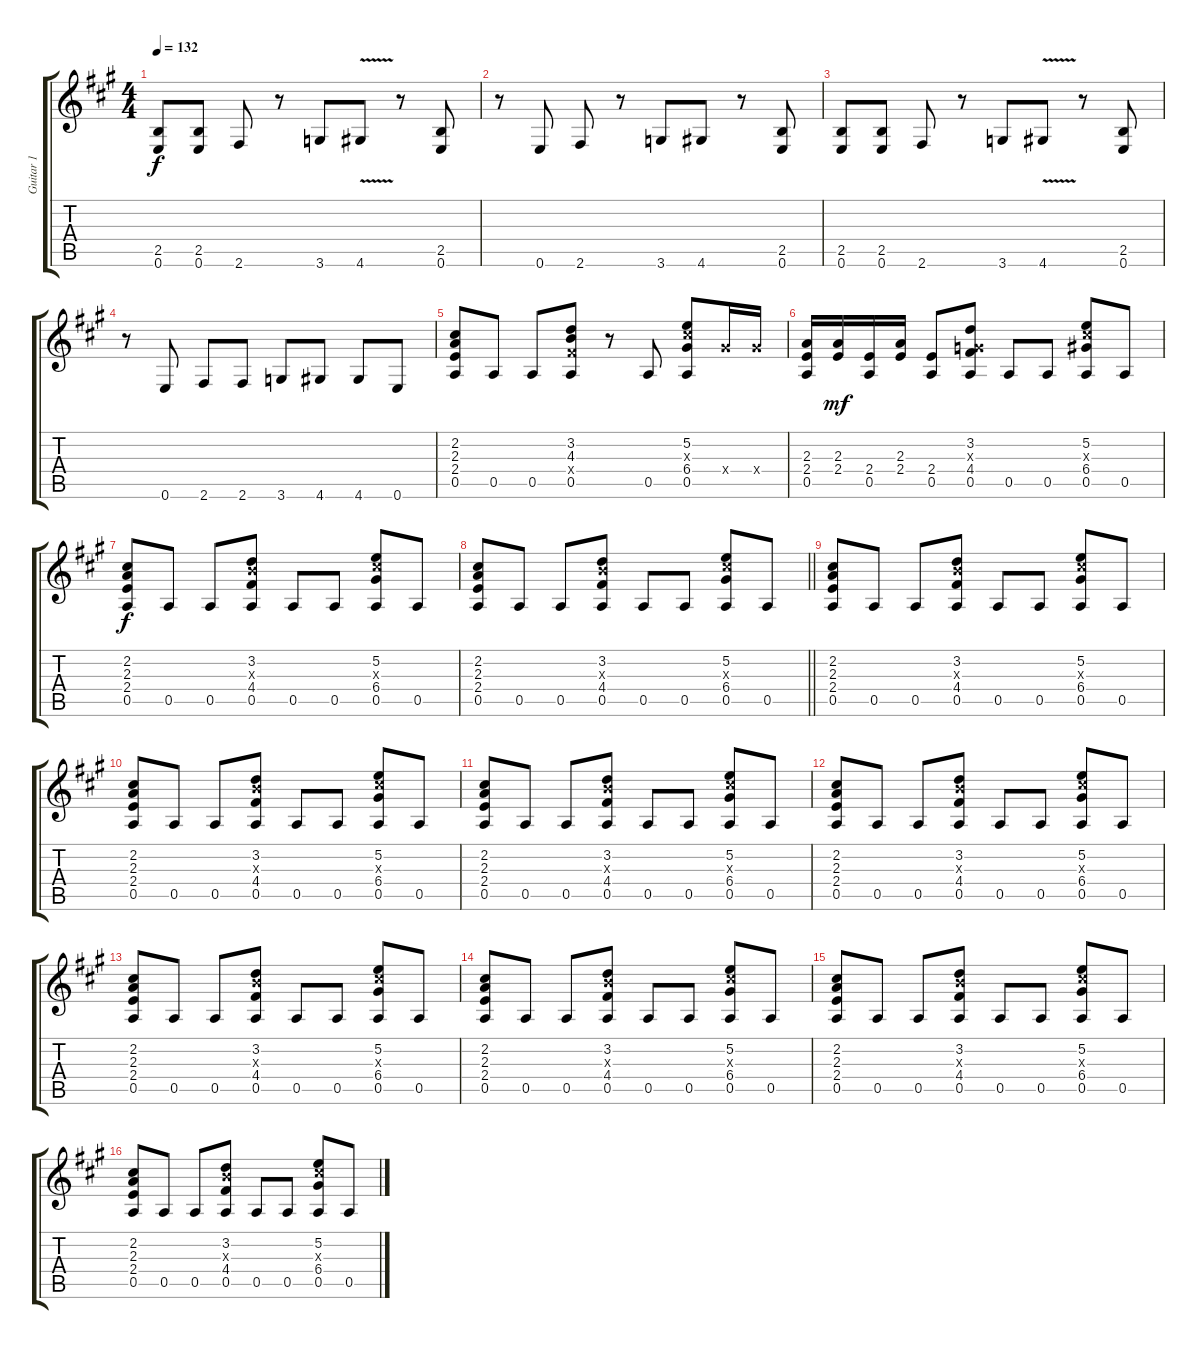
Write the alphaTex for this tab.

\track ("Guitar 1" "Guitar 1") {instrument electricguitarjazz}
\staff {score tabs}
\tuning (E4 B3 G3 D3 A2 E2) {hide}
\ts (4 4)
\tempo 132
\clef g2
\ks a
(2.5 0.6).8{dy f} (2.5 0.6).8 2.6.8 r.8 3.6.8 4.6{v}.8 r.8 (2.5 0.6).8 |
r.8 0.6.8 2.6.8 r.8 3.6.8 4.6.8 r.8 (2.5 0.6).8 |
(2.5 0.6).8 (2.5 0.6).8 2.6.8 r.8 3.6.8 4.6{v}.8 r.8 (2.5 0.6).8 |
r.8 0.6.8 2.6.8 2.6.8 3.6.8 4.6.8 4.6.8 0.6.8 |
(2.2 2.3 2.4 0.5).8 0.5.8 0.5.8 (3.2 4.3 4.4{x} 0.5).8 r.8 0.5.8 (5.2 6.3{x} 6.4 0.5).8 6.4{x}.16 6.4{x}.16 |
(2.3 2.4 0.5).16 (2.3 2.4).16{dy mf} (2.4 0.5).16 (2.3 2.4).16 (2.4 0.5).8 (3.2 0.3{x} 4.4 0.5).8 0.5.8 0.5.8 (5.2 6.3{x} 6.4 0.5).8 0.5.8 |
(2.2 2.3 2.4 0.5).8{dy f} 0.5.8 0.5.8 (3.2 4.3{x} 4.4 0.5).8 0.5.8 0.5.8 (5.2 6.3{x} 6.4 0.5).8 0.5.8 |
\barLineRight lightlight
(2.2 2.3 2.4 0.5).8 0.5.8 0.5.8 (3.2 4.3{x} 4.4 0.5).8 0.5.8 0.5.8 (5.2 6.3{x} 6.4 0.5).8 0.5.8 |
(2.2 2.3 2.4 0.5).8 0.5.8 0.5.8 (3.2 4.3{x} 4.4 0.5).8 0.5.8 0.5.8 (5.2 6.3{x} 6.4 0.5).8 0.5.8 |
(2.2 2.3 2.4 0.5).8 0.5.8 0.5.8 (3.2 4.3{x} 4.4 0.5).8 0.5.8 0.5.8 (5.2 6.3{x} 6.4 0.5).8 0.5.8 |
(2.2 2.3 2.4 0.5).8 0.5.8 0.5.8 (3.2 4.3{x} 4.4 0.5).8 0.5.8 0.5.8 (5.2 6.3{x} 6.4 0.5).8 0.5.8 |
(2.2 2.3 2.4 0.5).8 0.5.8 0.5.8 (3.2 4.3{x} 4.4 0.5).8 0.5.8 0.5.8 (5.2 6.3{x} 6.4 0.5).8 0.5.8 |
(2.2 2.3 2.4 0.5).8 0.5.8 0.5.8 (3.2 4.3{x} 4.4 0.5).8 0.5.8 0.5.8 (5.2 6.3{x} 6.4 0.5).8 0.5.8 |
(2.2 2.3 2.4 0.5).8 0.5.8 0.5.8 (3.2 4.3{x} 4.4 0.5).8 0.5.8 0.5.8 (5.2 6.3{x} 6.4 0.5).8 0.5.8 |
(2.2 2.3 2.4 0.5).8 0.5.8 0.5.8 (3.2 4.3{x} 4.4 0.5).8 0.5.8 0.5.8 (5.2 6.3{x} 6.4 0.5).8 0.5.8 |
(2.2 2.3 2.4 0.5).8 0.5.8 0.5.8 (3.2 4.3{x} 4.4 0.5).8 0.5.8 0.5.8 (5.2 6.3{x} 6.4 0.5).8 0.5.8
